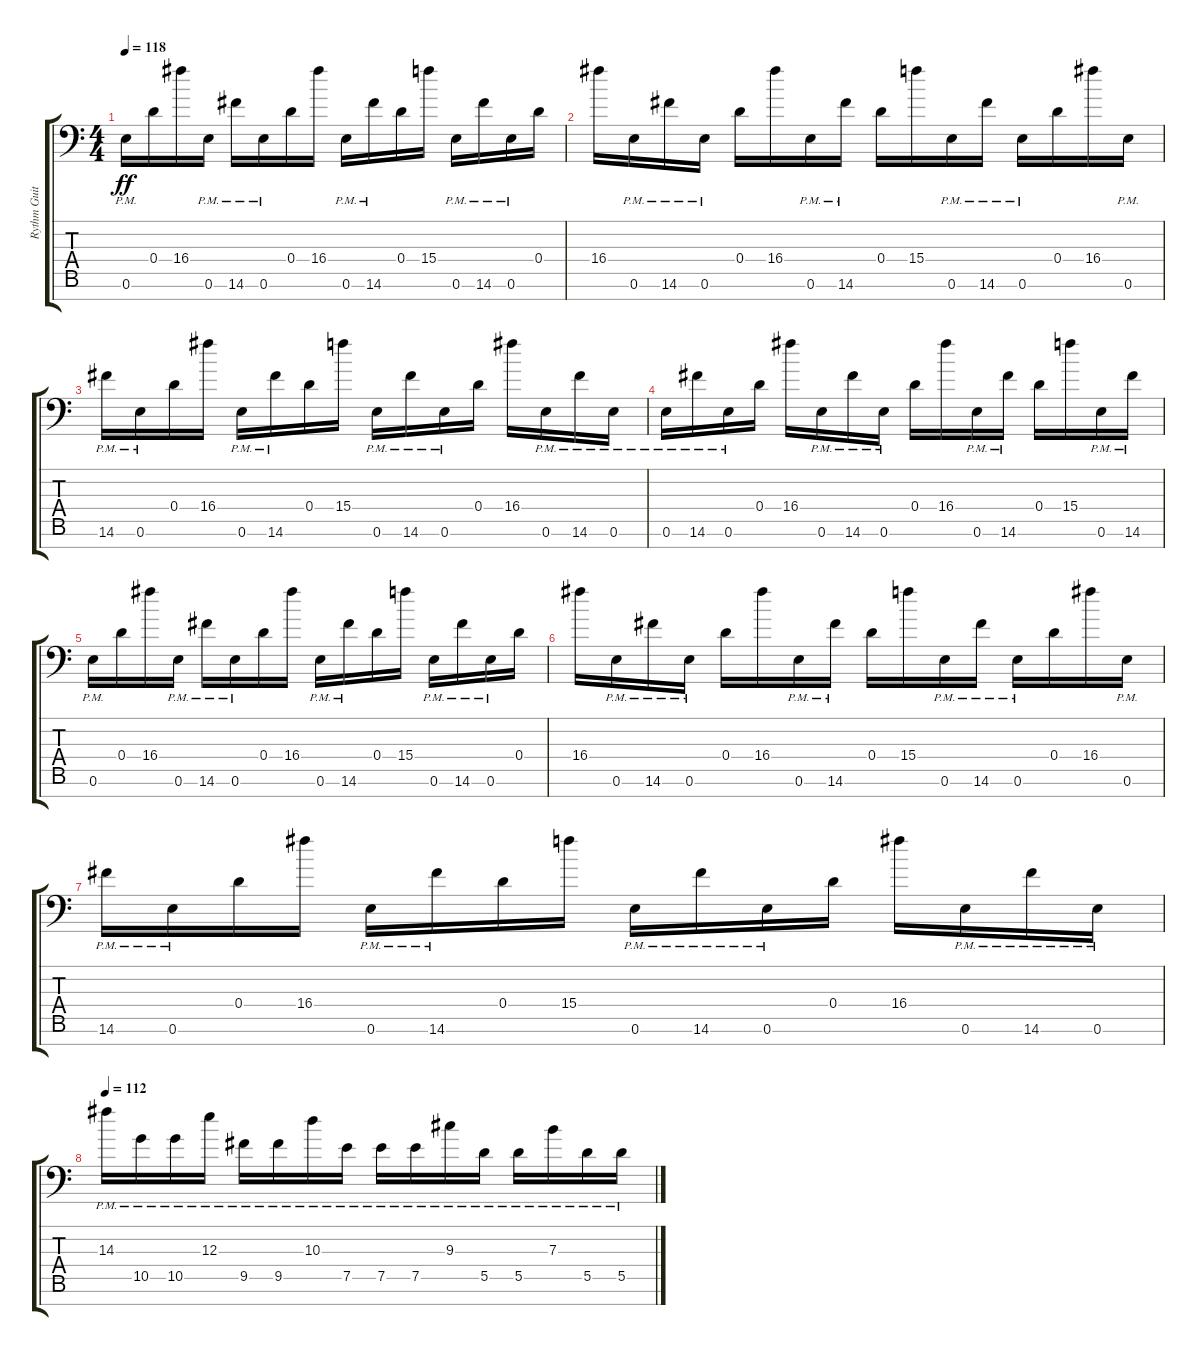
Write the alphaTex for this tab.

\track ("Rythm Guitar #2" "Rythm Guit") {instrument distortionguitar}
\staff {score tabs}
\tuning (D4 A3 E3 D3 A2 E2 A1) {hide}
\ts (4 4)
\tempo 118
\clef f4
\ks c
0.6{pm}.16{dy ff} 0.4.16 16.4.16 0.6{pm}.16 14.6{pm}.16 0.6{pm}.16 0.4.16 16.4.16 0.6{pm}.16 14.6{pm}.16 0.4.16 15.4.16 0.6{pm}.16 14.6{pm}.16 0.6{pm}.16 0.4.16 |
16.4.16 0.6{pm}.16 14.6{pm}.16 0.6{pm}.16 0.4.16 16.4.16 0.6{pm}.16 14.6{pm}.16 0.4.16 15.4.16 0.6{pm}.16 14.6{pm}.16 0.6{pm}.16 0.4.16 16.4.16 0.6{pm}.16 |
14.6{pm}.16 0.6{pm}.16 0.4.16 16.4.16 0.6{pm}.16 14.6{pm}.16 0.4.16 15.4.16 0.6{pm}.16 14.6{pm}.16 0.6{pm}.16 0.4.16 16.4.16 0.6{pm}.16 14.6{pm}.16 0.6{pm}.16 |
0.6{pm}.16 14.6{pm}.16 0.6{pm}.16 0.4.16 16.4.16 0.6{pm}.16 14.6{pm}.16 0.6{pm}.16 0.4.16 16.4.16 0.6{pm}.16 14.6{pm}.16 0.4.16 15.4.16 0.6{pm}.16 14.6{pm}.16 |
0.6{pm}.16 0.4.16 16.4.16 0.6{pm}.16 14.6{pm}.16 0.6{pm}.16 0.4.16 16.4.16 0.6{pm}.16 14.6{pm}.16 0.4.16 15.4.16 0.6{pm}.16 14.6{pm}.16 0.6{pm}.16 0.4.16 |
16.4.16 0.6{pm}.16 14.6{pm}.16 0.6{pm}.16 0.4.16 16.4.16 0.6{pm}.16 14.6{pm}.16 0.4.16 15.4.16 0.6{pm}.16 14.6{pm}.16 0.6{pm}.16 0.4.16 16.4.16 0.6{pm}.16 |
14.6{pm}.16 0.6{pm}.16 0.4.16 16.4.16 0.6{pm}.16 14.6{pm}.16 0.4.16 15.4.16 0.6{pm}.16 14.6{pm}.16 0.6{pm}.16 0.4.16 16.4.16 0.6{pm}.16 14.6{pm}.16 0.6{pm}.16 |
\tempo 112
14.3{pm}.16 10.5{pm}.16 10.5{pm}.16 12.3{pm}.16 9.5{pm}.16 9.5{pm}.16 10.3{pm}.16 7.5{pm}.16 7.5{pm}.16 7.5{pm}.16 9.3{pm}.16 5.5{pm}.16 5.5{pm}.16 7.3{pm}.16 5.5{pm}.16 5.5{pm}.16
